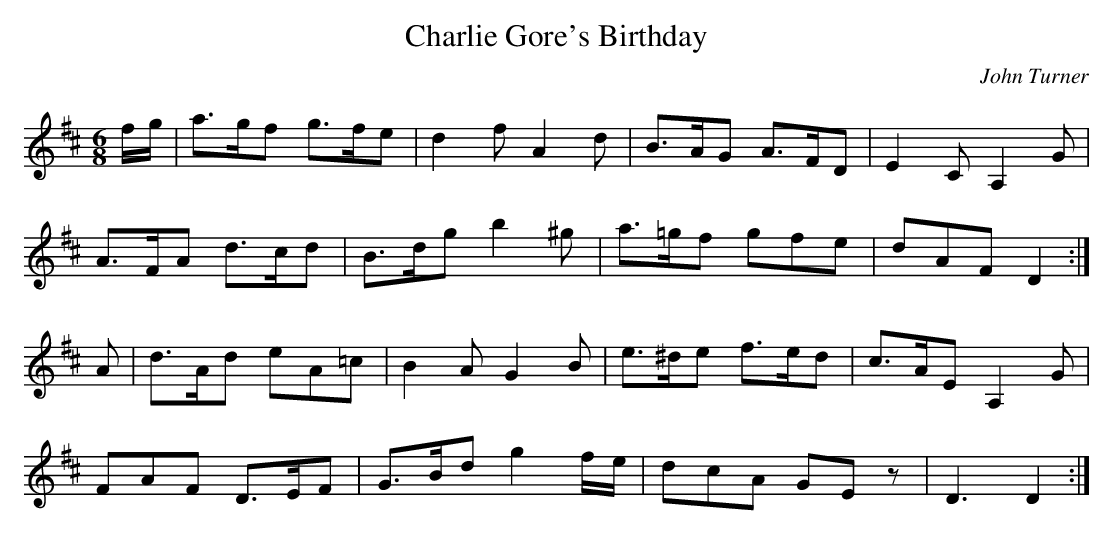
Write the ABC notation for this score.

X:1
T:Charlie Gore's Birthday
C:John Turner
M:6/8
L:1/8
K:D
f/g/|a>gf g>fe|d2f A2d|B>AG A>FD|E2C A,2G|
A>FA d>cd|B>dg b2^g|a>=gf gfe|dAF D2:|]
A|d>Ad eA=c|B2A G2B|e>^de f>ed|c>AE A,2G|
FAF D>EF|G>Bd g2 f/e/|dcA GEz|D3 D2:|]
